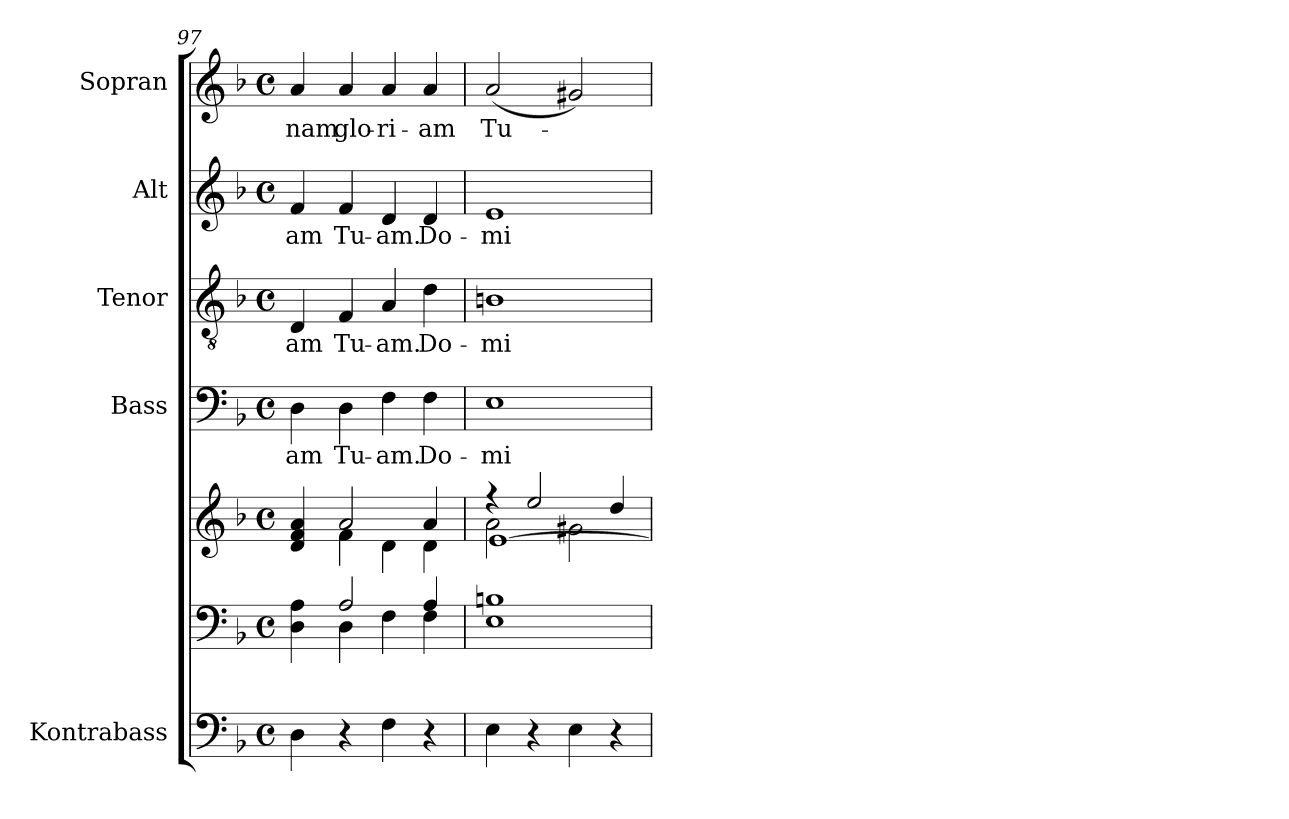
**kern	**kern	**kern	**kern	**text	**kern	**text	**kern	**text	**kern	**text
*part6	*part5	*part5	*part4	*part4	*part3	*part3	*part2	*part2	*part1	*part1
*staff7	*staff6	*staff5	*staff4	*staff4	*staff3	*staff3	*staff2	*staff2	*staff1	*staff1
*I"Kontrabass	*	*	*I"Bass	*	*I"Tenor	*	*I"Alt	*	*I"Sopran	*
*I'Kb.	*	*	*I'B.	*	*I'T.	*	*I'A.	*	*I'S.	*
*clefF4	*clefF4	*clefG2	*clefF4	*	*clefGv2	*	*clefG2	*	*clefG2	*
*ITrd7c12	*	*	*	*	*	*	*	*	*	*
*k[b-]	*k[b-]	*k[b-]	*k[b-]	*	*k[b-]	*	*k[b-]	*	*k[b-]	*
*F:	*F:	*F:	*F:	*	*F:	*	*F:	*	*F:	*
*M4/4	*M4/4	*M4/4	*M4/4	*	*M4/4	*	*M4/4	*	*M4/4	*
*met(c)	*met(c)	*met(c)	*met(c)	*	*met(c)	*	*met(c)	*	*met(c)	*
=97	=97	=97	=97	=97	=97	=97	=97	=97	=97	=97
*	*^	*^	*	*	*	*	*	*	*	*
!	!	!	!	!	!	!LO:LY:b	!	!LO:LY:b	!	!LO:LY:b	!	!LO:LY:b
4DD\	4D\ 4A\	4ryy	4d/ 4f/ 4a/	4ryy	4D\	-am	4D/	-am	4f/	-am	4a/	-nam
!	!	!	!	!	!	!LO:LY:b	!	!LO:LY:b	!	!LO:LY:b	!	!LO:LY:b
4r	2A/	4D\	2a/	4f\	4D\	Tu-	4F/	Tu-	4f/	Tu-	4a/	glo-
!	!	!	!	!	!	!LO:LY:b	!	!LO:LY:b	!	!LO:LY:b	!	!LO:LY:b
4FF\	.	4F\	.	4d\	4F\	-am.	4A/	-am.	4d/	-am.	4a/	-ri-
!	!	!	!	!	!	!LO:LY:b	!	!LO:LY:b	!	!LO:LY:b	!	!LO:LY:b
4r	4A/	4F\	4a/	4d\	4F\	Do-	4d\	Do-	4d/	Do-	4a/	-am
=98	=98	=98	=98	=98	=98	=98	=98	=98	=98	=98	=98	=98
*	*	*	*	*^	*	*	*	*	*	*	*	*
!	!	!	!	!	!	!	!LO:LY:b	!	!LO:LY:b	!	!LO:LY:b	!	!LO:LY:b
*	*v	*v	*	*	*	*	*	*	*	*	*	*	*
4EE\	1E 1Bn	4rff	2a\	[1e	1E	-mi-	1Bn	-mi-	1e	-mi-	(<2a/	Tu-
4r	.	2ee/	.	.	.	.	.	.	.	.	.	.
4EE\	.	.	2g#X\	.	.	.	.	.	.	.	2g#X/)	.
4r	.	4dd/	.	.	.	.	.	.	.	.	.	.
*	*	*v	*v	*v	*	*	*	*	*	*	*	*
=	=	=	=	=	=	=	=	=	=	=
*-	*-	*-	*-	*-	*-	*-	*-	*-	*-	*-
